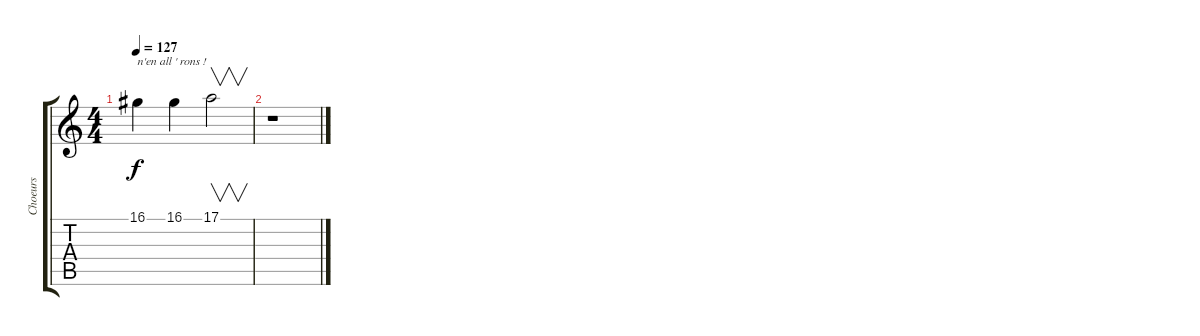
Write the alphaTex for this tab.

\track ("Choeurs" "Choeurs") {instrument voiceoohs}
\staff {score tabs}
\tuning (E4 B3 G3 D3 A2 E2) {hide}
\ts (4 4)
\tempo 127
\clef g2
\ks c
16.1.4{txt "n'en all ' rons !" dy f} 16.1.4 17.1.2{v} |
r.1
